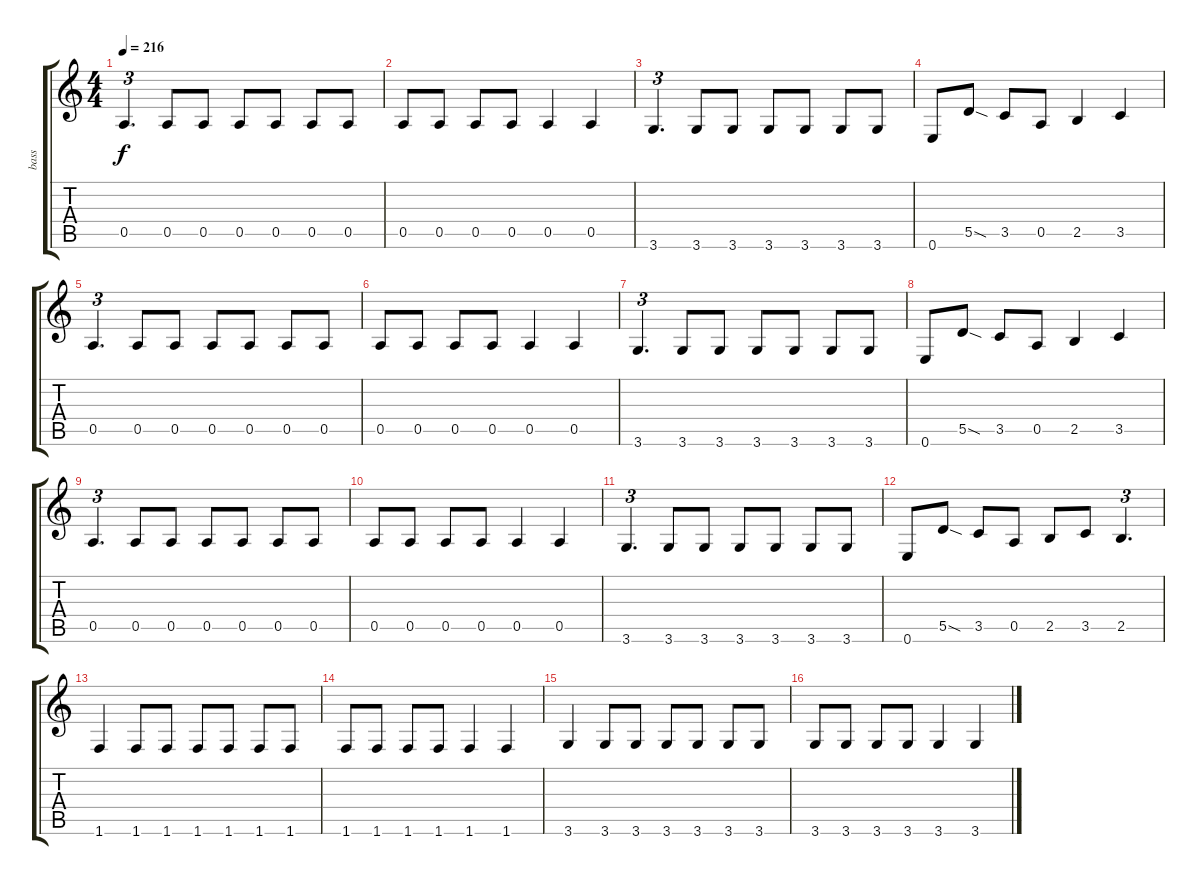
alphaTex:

\track ("bass" "bass") {instrument electricbassfinger}
\staff {score tabs}
\tuning (E4 B3 G3 D3 A2 E2) {hide}
\ts (4 4)
\tempo 216
\clef g2
\ks c
0.5.4{d tu (3 2) dy f} 0.5.8 0.5.8 0.5.8 0.5.8 0.5.8 0.5.8 |
0.5.8 0.5.8 0.5.8 0.5.8 0.5.4 0.5.4 |
3.6.4{d tu (3 2)} 3.6.8 3.6.8 3.6.8 3.6.8 3.6.8 3.6.8 |
0.6.8 5.5{sod}.8 3.5.8 0.5.8 2.5.4 3.5.4 |
0.5.4{d tu (3 2)} 0.5.8 0.5.8 0.5.8 0.5.8 0.5.8 0.5.8 |
0.5.8 0.5.8 0.5.8 0.5.8 0.5.4 0.5.4 |
3.6.4{d tu (3 2)} 3.6.8 3.6.8 3.6.8 3.6.8 3.6.8 3.6.8 |
0.6.8 5.5{sod}.8 3.5.8 0.5.8 2.5.4 3.5.4 |
0.5.4{d tu (3 2)} 0.5.8 0.5.8 0.5.8 0.5.8 0.5.8 0.5.8 |
0.5.8 0.5.8 0.5.8 0.5.8 0.5.4 0.5.4 |
3.6.4{d tu (3 2)} 3.6.8 3.6.8 3.6.8 3.6.8 3.6.8 3.6.8 |
0.6.8 5.5{sod}.8 3.5.8 0.5.8 2.5.8 3.5.8 2.5.4{d tu (3 2)} |
1.6.4 1.6.8 1.6.8 1.6.8 1.6.8 1.6.8 1.6.8 |
1.6.8 1.6.8 1.6.8 1.6.8 1.6.4 1.6.4 |
3.6.4 3.6.8 3.6.8 3.6.8 3.6.8 3.6.8 3.6.8 |
3.6.8 3.6.8 3.6.8 3.6.8 3.6.4 3.6.4
